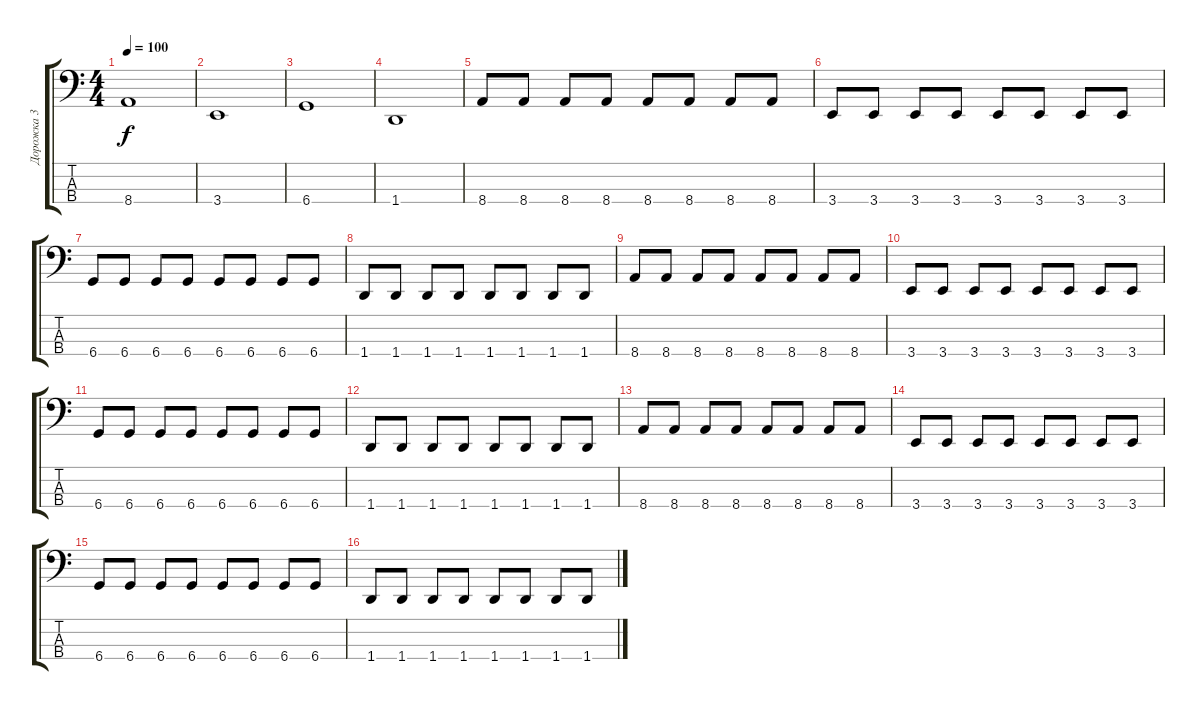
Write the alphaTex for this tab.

\track ("Дорожка 3" "Дорожка 3") {instrument electricbassfinger}
\staff {score tabs}
\tuning (Gb2 Db2 Ab1 Db1) {hide}
\ts (4 4)
\tempo 100
\clef f4
\ks c
8.4.1{dy f} |
3.4.1 |
6.4.1 |
1.4.1 |
8.4.8 8.4.8 8.4.8 8.4.8 8.4.8 8.4.8 8.4.8 8.4.8 |
3.4.8 3.4.8 3.4.8 3.4.8 3.4.8 3.4.8 3.4.8 3.4.8 |
6.4.8 6.4.8 6.4.8 6.4.8 6.4.8 6.4.8 6.4.8 6.4.8 |
1.4.8 1.4.8 1.4.8 1.4.8 1.4.8 1.4.8 1.4.8 1.4.8 |
8.4.8 8.4.8 8.4.8 8.4.8 8.4.8 8.4.8 8.4.8 8.4.8 |
3.4.8 3.4.8 3.4.8 3.4.8 3.4.8 3.4.8 3.4.8 3.4.8 |
6.4.8 6.4.8 6.4.8 6.4.8 6.4.8 6.4.8 6.4.8 6.4.8 |
1.4.8 1.4.8 1.4.8 1.4.8 1.4.8 1.4.8 1.4.8 1.4.8 |
8.4.8 8.4.8 8.4.8 8.4.8 8.4.8 8.4.8 8.4.8 8.4.8 |
3.4.8 3.4.8 3.4.8 3.4.8 3.4.8 3.4.8 3.4.8 3.4.8 |
6.4.8 6.4.8 6.4.8 6.4.8 6.4.8 6.4.8 6.4.8 6.4.8 |
1.4.8 1.4.8 1.4.8 1.4.8 1.4.8 1.4.8 1.4.8 1.4.8
